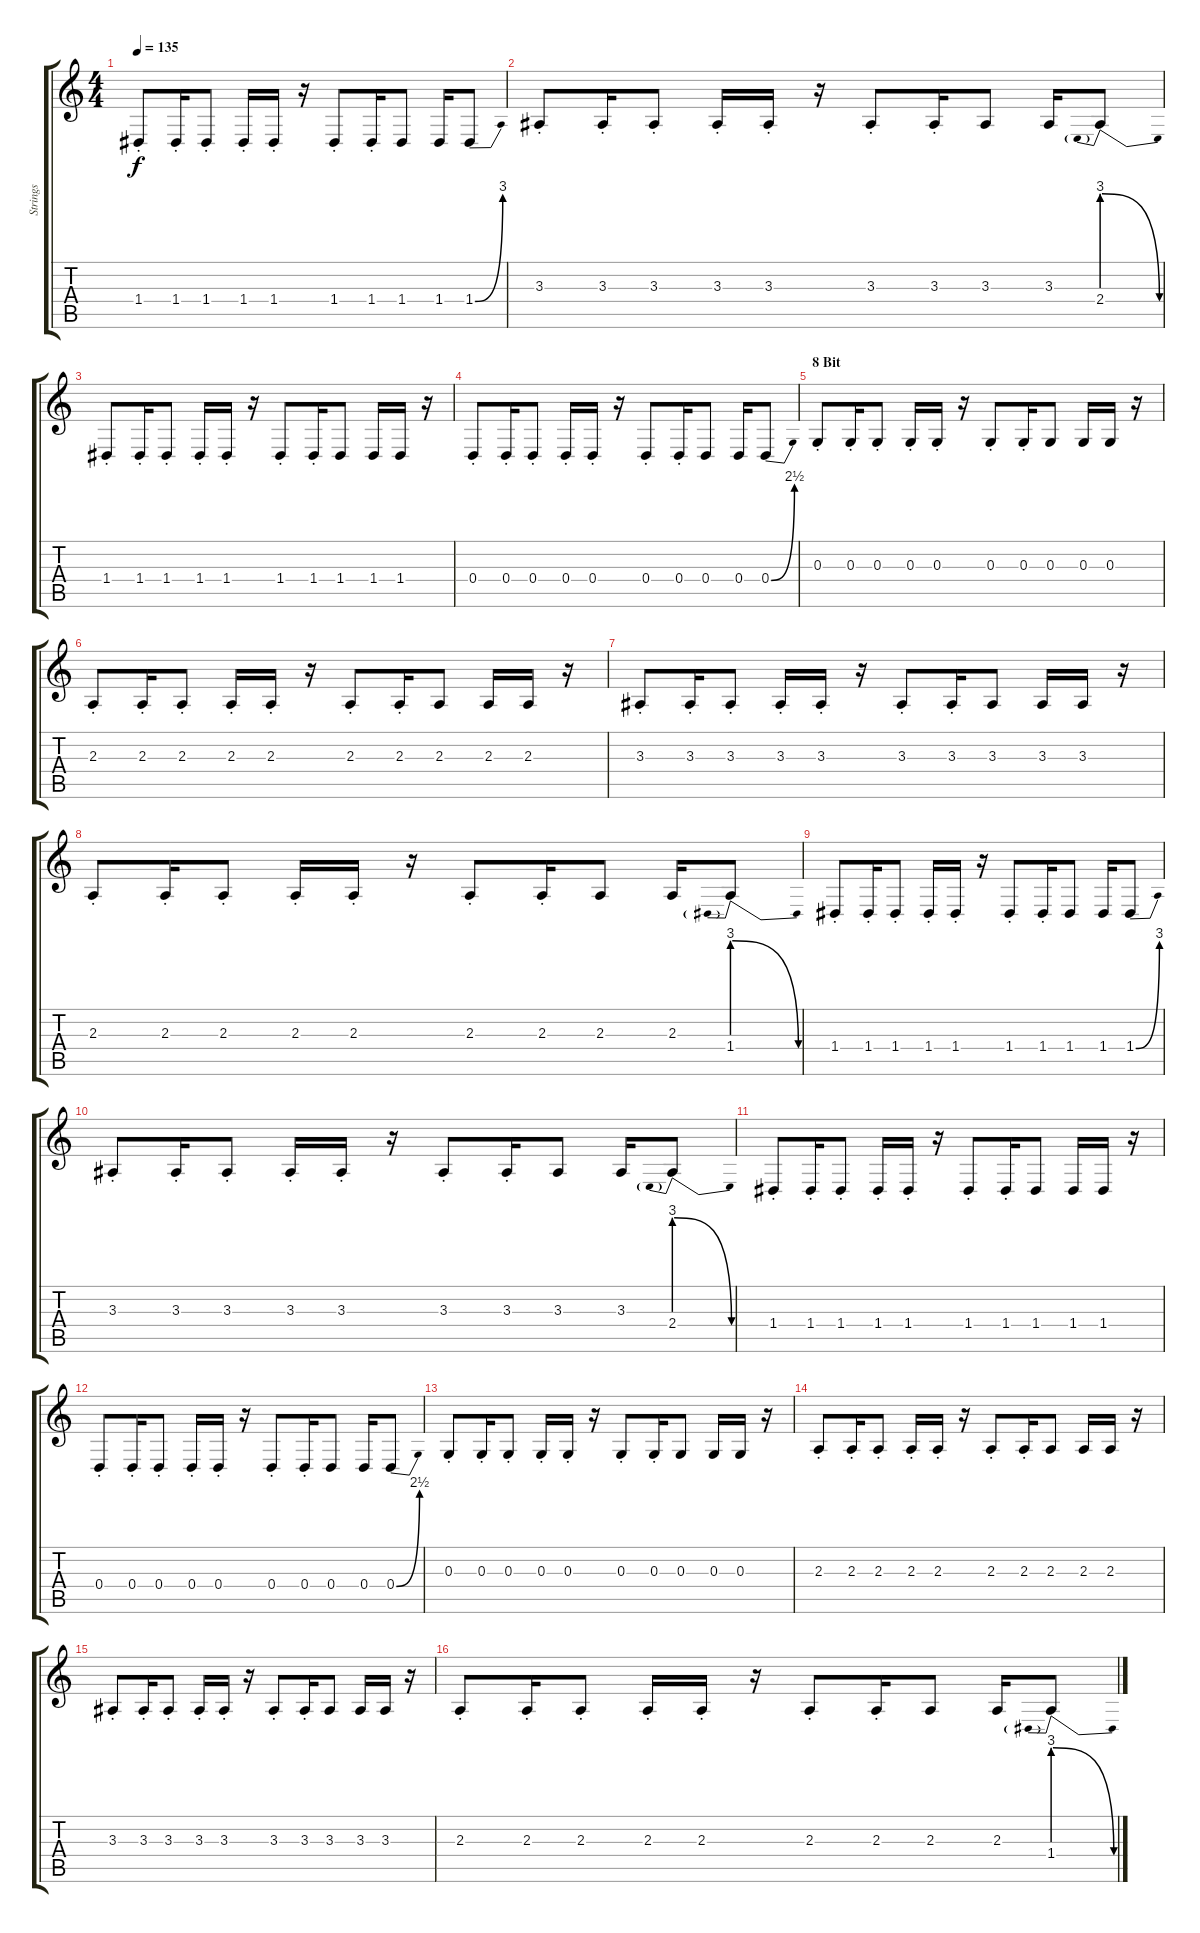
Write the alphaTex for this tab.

\track ("Strings" "Strings") {instrument pad3polysynth}
\staff {score tabs}
\tuning (E4 B3 G3 D3 A2 E2) {hide}
\ts (4 4)
\tempo 135
\clef g2
\ks c
1.4{st}.8{dy f} 1.4{st}.16 1.4{st}.8 1.4{st}.16 1.4{st}.16 r.16 1.4{st}.8 1.4{st}.16 1.4.8 1.4.16 1.4{be (bend 0 0 60 12)}.8 |
3.3{st}.8 3.3{st}.16 3.3{st}.8 3.3{st}.16 3.3{st}.16 r.16 3.3{st}.8 3.3{st}.16 3.3.8 3.3.16 2.4{be (prebendrelease 0 12 60 0)}.8 |
1.4{st}.8 1.4{st}.16 1.4{st}.8 1.4{st}.16 1.4{st}.16 r.16 1.4{st}.8 1.4{st}.16 1.4.8 1.4.16 1.4.16 r.16 |
0.4{st}.8 0.4{st}.16 0.4{st}.8 0.4{st}.16 0.4{st}.16 r.16 0.4{st}.8 0.4{st}.16 0.4.8 0.4.16 0.4{be (bend 0 0 60 10)}.8 |
\section ("" "8 Bit")
0.3{st}.8 0.3{st}.16 0.3{st}.8 0.3{st}.16 0.3{st}.16 r.16 0.3{st}.8 0.3{st}.16 0.3.8 0.3.16 0.3.16 r.16 |
2.3{st}.8 2.3{st}.16 2.3{st}.8 2.3{st}.16 2.3{st}.16 r.16 2.3{st}.8 2.3{st}.16 2.3.8 2.3.16 2.3.16 r.16 |
3.3{st}.8 3.3{st}.16 3.3{st}.8 3.3{st}.16 3.3{st}.16 r.16 3.3{st}.8 3.3{st}.16 3.3.8 3.3.16 3.3.16 r.16 |
2.3{st}.8 2.3{st}.16 2.3{st}.8 2.3{st}.16 2.3{st}.16 r.16 2.3{st}.8 2.3{st}.16 2.3.8 2.3.16 1.4{be (prebendrelease 0 12 60 0)}.8 |
1.4{st}.8 1.4{st}.16 1.4{st}.8 1.4{st}.16 1.4{st}.16 r.16 1.4{st}.8 1.4{st}.16 1.4.8 1.4.16 1.4{be (bend 0 0 60 12)}.8 |
3.3{st}.8 3.3{st}.16 3.3{st}.8 3.3{st}.16 3.3{st}.16 r.16 3.3{st}.8 3.3{st}.16 3.3.8 3.3.16 2.4{be (prebendrelease 0 12 60 0)}.8 |
1.4{st}.8 1.4{st}.16 1.4{st}.8 1.4{st}.16 1.4{st}.16 r.16 1.4{st}.8 1.4{st}.16 1.4.8 1.4.16 1.4.16 r.16 |
0.4{st}.8 0.4{st}.16 0.4{st}.8 0.4{st}.16 0.4{st}.16 r.16 0.4{st}.8 0.4{st}.16 0.4.8 0.4.16 0.4{be (bend 0 0 60 10)}.8 |
0.3{st}.8 0.3{st}.16 0.3{st}.8 0.3{st}.16 0.3{st}.16 r.16 0.3{st}.8 0.3{st}.16 0.3.8 0.3.16 0.3.16 r.16 |
2.3{st}.8 2.3{st}.16 2.3{st}.8 2.3{st}.16 2.3{st}.16 r.16 2.3{st}.8 2.3{st}.16 2.3.8 2.3.16 2.3.16 r.16 |
3.3{st}.8 3.3{st}.16 3.3{st}.8 3.3{st}.16 3.3{st}.16 r.16 3.3{st}.8 3.3{st}.16 3.3.8 3.3.16 3.3.16 r.16 |
2.3{st}.8 2.3{st}.16 2.3{st}.8 2.3{st}.16 2.3{st}.16 r.16 2.3{st}.8 2.3{st}.16 2.3.8 2.3.16 1.4{be (prebendrelease 0 12 60 0)}.8
